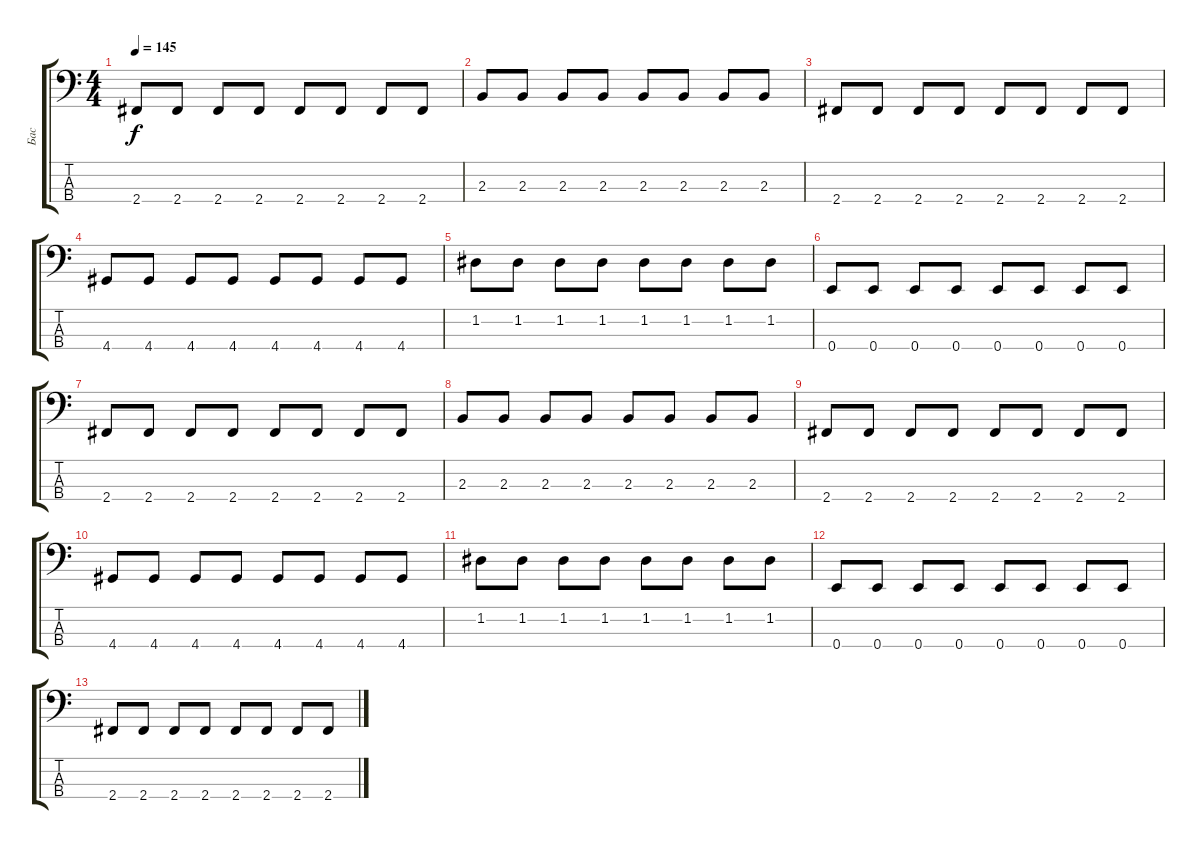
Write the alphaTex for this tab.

\track ("Бас" "Бас") {instrument electricbassfinger}
\staff {score tabs}
\tuning (G2 D2 A1 E1) {hide}
\ts (4 4)
\tempo 145
\clef f4
\ks c
2.4.8{dy f} 2.4.8 2.4.8 2.4.8 2.4.8 2.4.8 2.4.8 2.4.8 |
2.3.8 2.3.8 2.3.8 2.3.8 2.3.8 2.3.8 2.3.8 2.3.8 |
2.4.8 2.4.8 2.4.8 2.4.8 2.4.8 2.4.8 2.4.8 2.4.8 |
4.4.8 4.4.8 4.4.8 4.4.8 4.4.8 4.4.8 4.4.8 4.4.8 |
1.2.8 1.2.8 1.2.8 1.2.8 1.2.8 1.2.8 1.2.8 1.2.8 |
0.4.8{volume 8} 0.4.8 0.4.8 0.4.8 0.4.8 0.4.8 0.4.8 0.4.8 |
2.4.8 2.4.8 2.4.8 2.4.8 2.4.8 2.4.8 2.4.8 2.4.8 |
2.3.8 2.3.8 2.3.8 2.3.8 2.3.8 2.3.8 2.3.8 2.3.8 |
2.4.8 2.4.8 2.4.8 2.4.8 2.4.8 2.4.8 2.4.8 2.4.8 |
4.4.8{volume 0} 4.4.8 4.4.8 4.4.8 4.4.8 4.4.8 4.4.8 4.4.8 |
1.2.8 1.2.8 1.2.8 1.2.8 1.2.8 1.2.8 1.2.8 1.2.8 |
0.4.8 0.4.8 0.4.8 0.4.8 0.4.8 0.4.8 0.4.8 0.4.8 |
2.4.8 2.4.8 2.4.8 2.4.8 2.4.8 2.4.8 2.4.8 2.4.8
